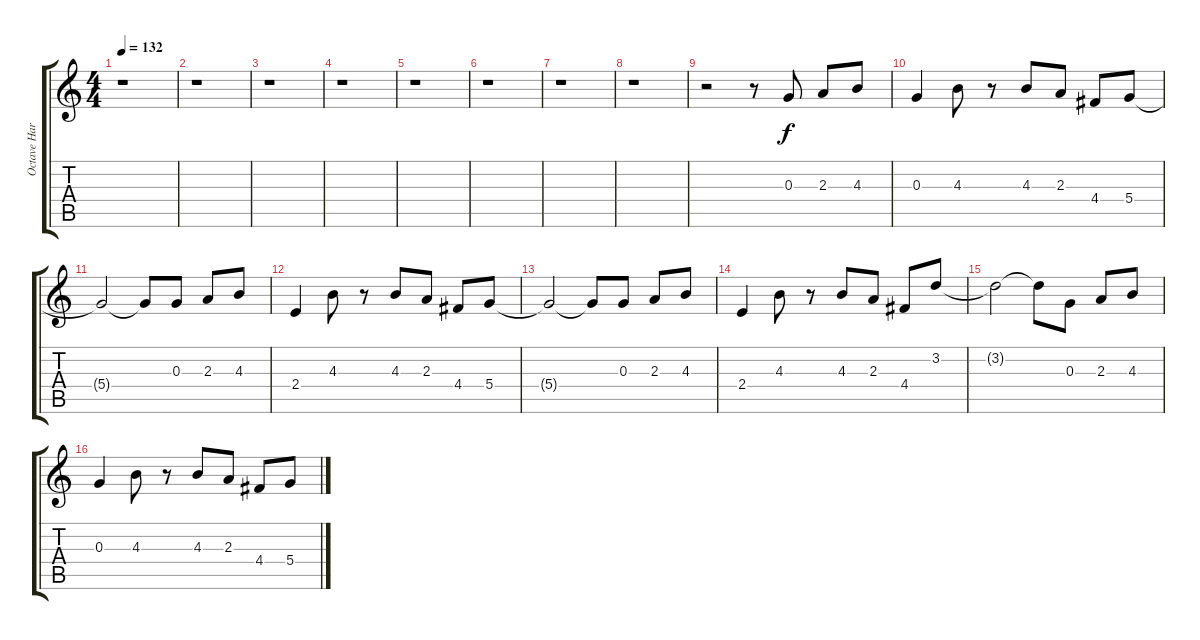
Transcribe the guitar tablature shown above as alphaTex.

\track ("Octave Harmonies" "Octave Har") {instrument distortionguitar}
\staff {score tabs}
\tuning (E4 B3 G3 D3 A2 E2) {hide}
\ts (4 4)
\tempo 132
\clef g2
\ks c
r.1{dy f} |
r.1 |
r.1 |
r.1 |
r.1 |
r.1 |
r.1 |
r.1 |
r.2 r.8 0.3.8 2.3.8 4.3.8 |
0.3.4 4.3.8 r.8 4.3.8 2.3.8 4.4.8 5.4.8 |
5.4{t}.2 5.4{t}.8 0.3.8 2.3.8 4.3.8 |
2.4.4 4.3.8 r.8 4.3.8 2.3.8 4.4.8 5.4.8 |
5.4{t}.2 5.4{t}.8 0.3.8 2.3.8 4.3.8 |
2.4.4 4.3.8 r.8 4.3.8 2.3.8 4.4.8 3.2.8 |
3.2{t}.2 3.2{t}.8 0.3.8 2.3.8 4.3.8 |
0.3.4 4.3.8 r.8 4.3.8 2.3.8 4.4.8 5.4.8
